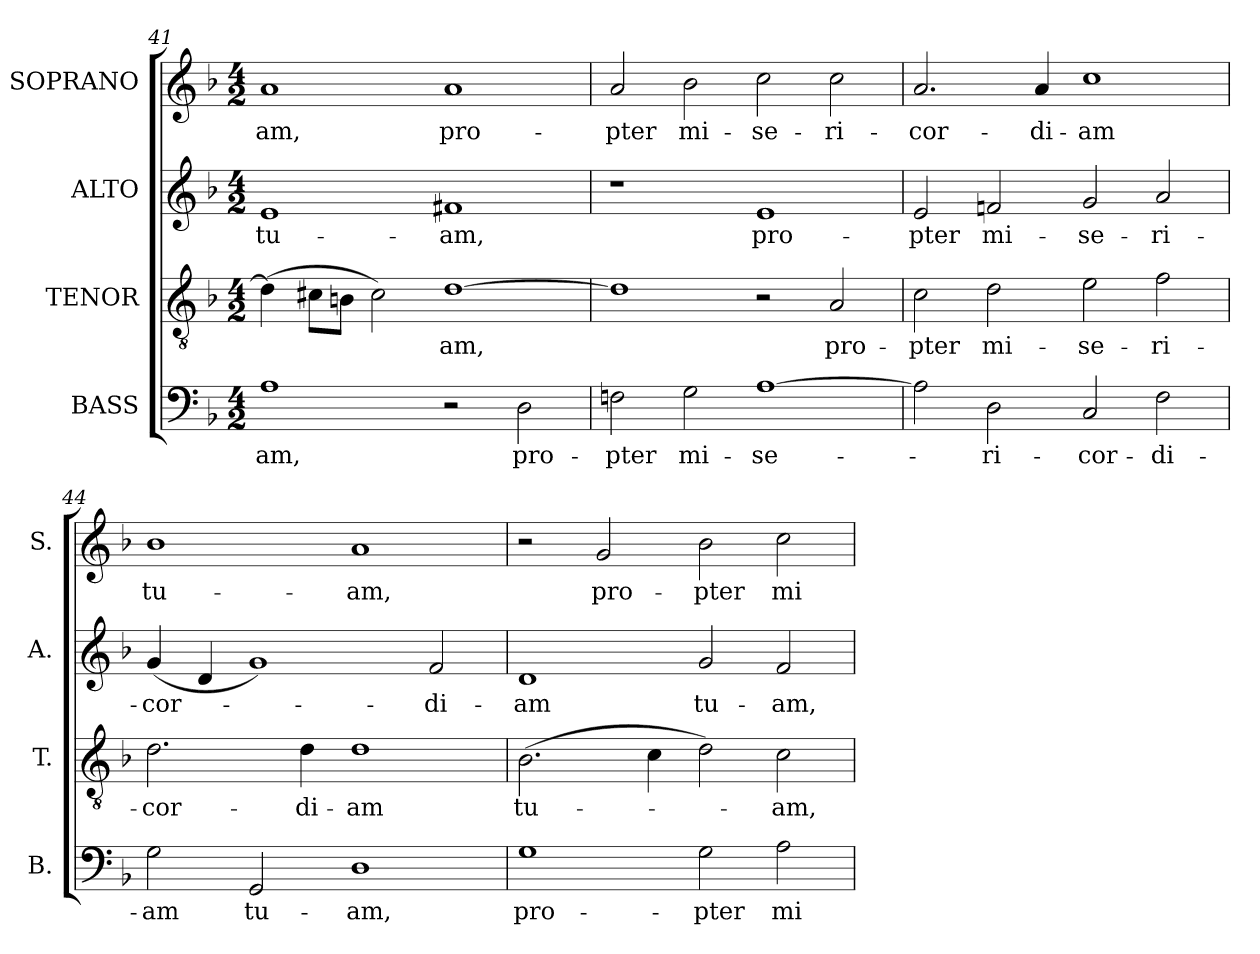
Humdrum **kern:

**kern	**text	**kern	**text	**kern	**text	**kern	**text
*part4	*part4	*part3	*part3	*part2	*part2	*part1	*part1
*staff4	*staff4	*staff3	*staff3	*staff2	*staff2	*staff1	*staff1
*I"BASS	*	*I"TENOR	*	*I"ALTO	*	*I"SOPRANO	*
*I'B.	*	*I'T.	*	*I'A.	*	*I'S.	*
*clefF4	*	*clefGv2	*	*clefG2	*	*clefG2	*
*	*	*ITrd7c12	*	*	*	*	*
*k[b-]	*	*k[b-]	*	*k[b-]	*	*k[b-]	*
*F:	*	*F:	*	*F:	*	*F:	*
*M4/2	*	*M4/2	*	*M4/2	*	*M4/2	*
=41	=41	=41	=41	=41	=41	=41	=41
!	!LO:LY:b:color=#000000	!	!	!	!	!	!
!	!	!	!	!	!LO:LY:b:color=#000000	!	!
!	!	!	!	!	!	!	!LO:LY:b:color=#000000
1Ai	-am,	(4Di\]	.	1ei	tu-	1ai	-am,
.	.	8C#Xi\L	.	.	.	.	.
.	.	8BBni\J	.	.	.	.	.
.	.	2C#i\)	.	.	.	.	.
!	!	!	!LO:LY:b:color=#000000	!	!	!	!
!	!	!	!	!	!LO:LY:b:color=#000000	!	!
!	!	!	!	!	!	!	!LO:LY:b:color=#000000
2r	.	[1Di	-am,	1f#Xi	-am,	1ai	pro-
!	!LO:LY:b:color=#000000	!	!	!	!	!	!
2Di\	pro-	.	.	.	.	.	.
=42	=42	=42	=42	=42	=42	=42	=42
!	!LO:LY:b:color=#000000	!	!	!	!	!	!
!	!	!	!	!	!	!	!LO:LY:b:color=#000000
2Fni\	-pter	1Di]	.	1r	.	2ai/	-pter
!	!LO:LY:b:color=#000000	!	!	!	!	!	!
!	!	!	!	!	!	!	!LO:LY:b:color=#000000
2Gi\	mi-	.	.	.	.	2b-i\	mi-
!	!LO:LY:b:color=#000000	!	!	!	!	!	!
!	!	!	!	!	!LO:LY:b:color=#000000	!	!
!	!	!	!	!	!	!	!LO:LY:b:color=#000000
[1Ai	-se-	2r	.	1ei	pro-	2cci\	-se-
!	!	!	!LO:LY:b:color=#000000	!	!	!	!
!	!	!	!	!	!	!	!LO:LY:b:color=#000000
.	.	2AAi/	pro-	.	.	2cci\	-ri-
=43	=43	=43	=43	=43	=43	=43	=43
!	!	!	!LO:LY:b:color=#000000	!	!	!	!
!	!	!	!	!	!LO:LY:b:color=#000000	!	!
!	!	!	!	!	!	!	!LO:LY:b:color=#000000
2Ai\]	.	2Ci\	-pter	2ei/	-pter	2.ai/	-cor-
!	!LO:LY:b:color=#000000	!	!	!	!	!	!
!	!	!	!LO:LY:b:color=#000000	!	!	!	!
!	!	!	!	!	!LO:LY:b:color=#000000	!	!
2Di\	-ri-	2Di\	mi-	2fni/	mi-	.	.
!	!	!	!	!	!	!	!LO:LY:b:color=#000000
.	.	.	.	.	.	4ai/	-di-
!	!LO:LY:b:color=#000000	!	!	!	!	!	!
!	!	!	!LO:LY:b:color=#000000	!	!	!	!
!	!	!	!	!	!LO:LY:b:color=#000000	!	!
!	!	!	!	!	!	!	!LO:LY:b:color=#000000
2Ci/	-cor-	2Ei\	-se-	2gi/	-se-	1cci	-am
!	!LO:LY:b:color=#000000	!	!	!	!	!	!
!	!	!	!LO:LY:b:color=#000000	!	!	!	!
!	!	!	!	!	!LO:LY:b:color=#000000	!	!
2Fi\	-di-	2Fi\	-ri-	2ai/	-ri-	.	.
=44	=44	=44	=44	=44	=44	=44	=44
!	!LO:LY:b:color=#000000	!	!	!	!	!	!
!	!	!	!LO:LY:b:color=#000000	!	!	!	!
!	!	!	!	!	!LO:LY:b:color=#000000	!	!
!	!	!	!	!	!	!	!LO:LY:b:color=#000000
2Gi\	-am	2.Di\	-cor-	(4gi/	-cor-	1b-i	tu-
.	.	.	.	4di/	.	.	.
!	!LO:LY:b:color=#000000	!	!	!	!	!	!
2GGi/	tu-	.	.	1gi)	.	.	.
!	!	!	!LO:LY:b:color=#000000	!	!	!	!
.	.	4Di\	-di-	.	.	.	.
!	!LO:LY:b:color=#000000	!	!	!	!	!	!
!	!	!	!LO:LY:b:color=#000000	!	!	!	!
!	!	!	!	!	!	!	!LO:LY:b:color=#000000
1Di	-am,	1Di	-am	.	.	1ai	-am,
!	!	!	!	!	!LO:LY:b:color=#000000	!	!
.	.	.	.	2fi/	-di-	.	.
!!LO:LB:g=z
=45	=45	=45	=45	=45	=45	=45	=45
!	!LO:LY:b:color=#000000	!	!	!	!	!	!
!	!	!	!LO:LY:b:color=#000000	!	!	!	!
!	!	!	!	!	!LO:LY:b:color=#000000	!	!
1Gi	pro-	(2.BB-i\	tu-	1di	-am	2r	.
!	!	!	!	!	!	!	!LO:LY:b:color=#000000
.	.	.	.	.	.	2gi/	pro-
.	.	4Ci\	.	.	.	.	.
!	!LO:LY:b:color=#000000	!	!	!	!	!	!
!	!	!	!	!	!LO:LY:b:color=#000000	!	!
!	!	!	!	!	!	!	!LO:LY:b:color=#000000
2Gi\	-pter	2Di\)	.	2gi/	tu-	2b-i\	-pter
!	!LO:LY:b:color=#000000	!	!	!	!	!	!
!	!	!	!LO:LY:b:color=#000000	!	!	!	!
!	!	!	!	!	!LO:LY:b:color=#000000	!	!
!	!	!	!	!	!	!	!LO:LY:b:color=#000000
2Ai\	mi-	2Ci\	-am,	2fi/	-am,	2cci\	mi-
=	=	=	=	=	=	=	=
*-	*-	*-	*-	*-	*-	*-	*-
